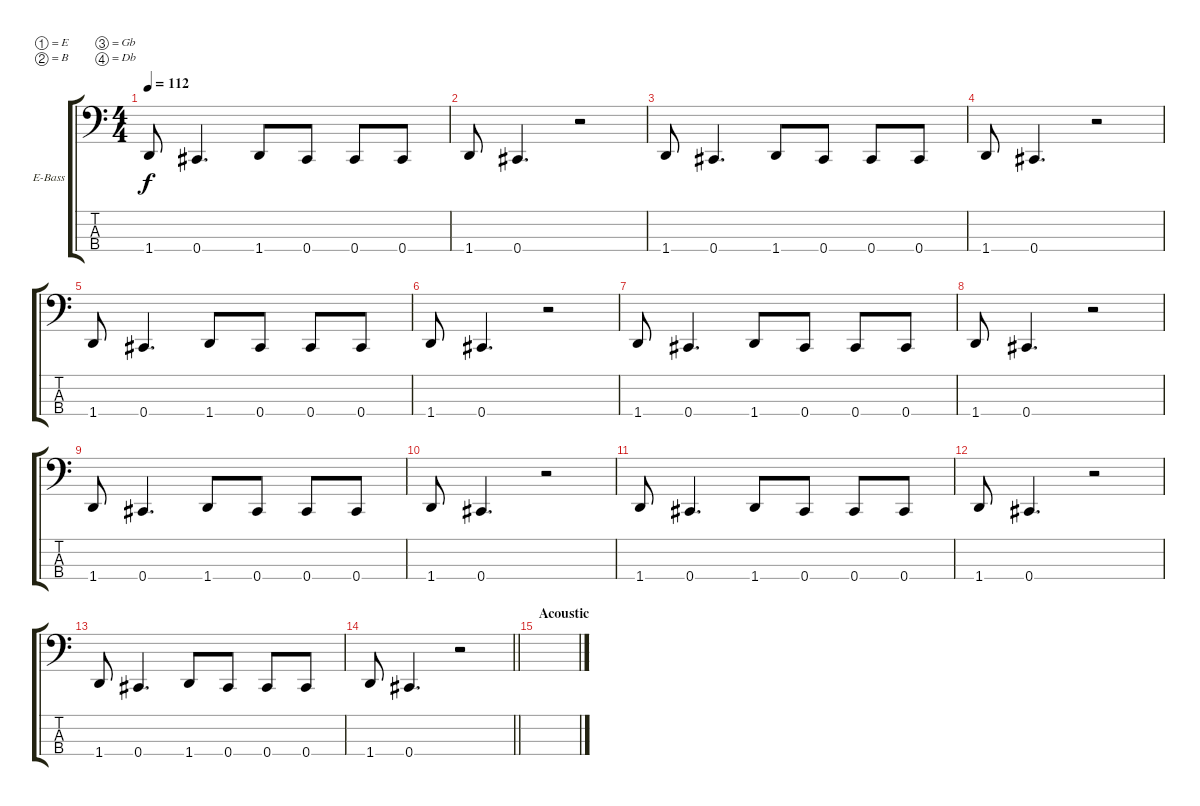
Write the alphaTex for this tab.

\bracketExtendMode groupsimilarinstruments
\firstSystemTrackNameOrientation horizontal
\otherSystemsTrackNameOrientation horizontal
\track ("Electric Bass" "E-Bass") {instrument electricbassfinger}
\staff {score tabs}
\tuning (E2 B1 Gb1 Db1)
\ts (4 4)
\tempo 112
\clef f4
\scale
0.333333
\ks c
1.4.8{dy f} 0.4.4{d} 1.4.8 0.4.8 0.4.8 0.4.8 |
\scale
0.333333 1.4.8 0.4.4{d} r.2 |
\scale
0.333333 1.4.8 0.4.4{d} 1.4.8 0.4.8 0.4.8 0.4.8 |
\scale
0.333333 1.4.8 0.4.4{d} r.2 |
\scale
0.333333 1.4.8 0.4.4{d} 1.4.8 0.4.8 0.4.8 0.4.8 |
\scale
0.333333 1.4.8 0.4.4{d} r.2 |
\scale
0.333333 1.4.8 0.4.4{d} 1.4.8 0.4.8 0.4.8 0.4.8 |
\scale
0.333333 1.4.8 0.4.4{d} r.2 |
\scale
0.333333 1.4.8 0.4.4{d} 1.4.8 0.4.8 0.4.8 0.4.8 |
\scale
0.333333 1.4.8 0.4.4{d} r.2 |
\scale
0.333333 1.4.8 0.4.4{d} 1.4.8 0.4.8 0.4.8 0.4.8 |
\scale
0.333333 1.4.8 0.4.4{d} r.2 |
\scale
0.333333 1.4.8 0.4.4{d} 1.4.8 0.4.8 0.4.8 0.4.8 |
\scale
0.333333
\barLineRight lightlight
1.4.8 0.4.4{d} r.2 |
\section ("" "Acoustic")
\scale
0.333333 |
\scale
0.333333
